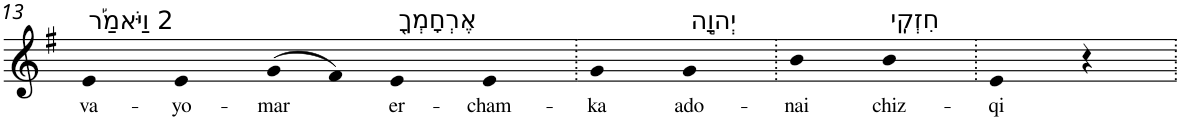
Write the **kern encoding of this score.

**kern	**text
*part1	*part1
*staff1	*staff1
*I"Piano	*
*I'Pno	*
!!LO:PB:g=z
*clefG2	*
*k[f#]	*
*G:	*
=13	=13
!LO:TX:a:t=2 וַיֹּאמַ֡ר	!
!	!LO:LY:b
4e	va-
!	!LO:LY:b
4e	-yo-
!	!LO:LY:b
(>8g	-mar
8f#)	.
!LO:TX:a:t=אֶרְחָמְךָ֖	!
!	!LO:LY:b
4e	er-
!	!LO:LY:b
4e	-cham-
=14.	=14.
!	!LO:LY:b
4g	-ka
!LO:TX:a:t=יְהוָ֣ה	!
!	!LO:LY:b
4g	ado-
=15.	=15.
!	!LO:LY:b
4b	-nai
!LO:TX:a:t=חִזְקִֽי	!
!	!LO:LY:b
4b	chiz-
=16.	=16.
!	!LO:LY:b
4e	-qi
4r	.
=.	=.
*-	*-
